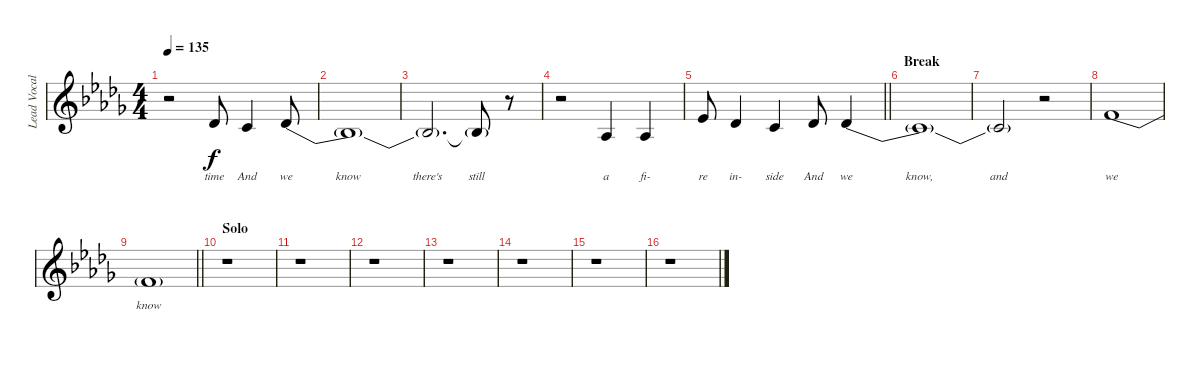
\track ("Lead Vocals" "Lead Vocal") {instrument lead6voice}
\staff {score}
\tuning (D4 A3 F3 C3 G2 C2) {hide}
\ts (4 4)
\tempo 135
\clef g2
\ks db
r.2{dy f} 13.4.8{lyrics (0 "time") lyrics (1 "") lyrics (2 "") lyrics (3 "") lyrics (4 "")} 12.4.4{lyrics (0 "And") lyrics (1 "") lyrics (2 "") lyrics (3 "") lyrics (4 "")} 10.4{be (custom 0 6 2 6 4 4 6 6 29 6 31 10 41 10 43 6 49 6 51 4 53 4 55 0 60 0)}.8{lyrics (0 "we") lyrics (1 "") lyrics (2 "") lyrics (3 "") lyrics (4 "")} |
10.4{t}.1{lyrics (0 "know") lyrics (1 "") lyrics (2 "") lyrics (3 "") lyrics (4 "")} |
10.4{t}.2{d lyrics (0 "there's") lyrics (1 "") lyrics (2 "") lyrics (3 "") lyrics (4 "")} 10.4{t}.8{lyrics (0 "still") lyrics (1 "") lyrics (2 "") lyrics (3 "") lyrics (4 "")} r.8 |
r.2 13.5.4{lyrics (0 "a") lyrics (1 "") lyrics (2 "") lyrics (3 "") lyrics (4 "")} 13.5.4{lyrics (0 "fi-") lyrics (1 "") lyrics (2 "") lyrics (3 "") lyrics (4 "")} |
\barLineRight lightlight
10.3.8{lyrics (0 "re") lyrics (1 "") lyrics (2 "") lyrics (3 "") lyrics (4 "")} 13.4.4{lyrics (0 "in-") lyrics (1 "") lyrics (2 "") lyrics (3 "") lyrics (4 "")} 12.4.4{lyrics (0 "side") lyrics (1 "") lyrics (2 "") lyrics (3 "") lyrics (4 "")} 13.4.8{lyrics (0 "And") lyrics (1 "") lyrics (2 "") lyrics (3 "") lyrics (4 "")} 12.4{be (custom 0 2 3 2 5 0 60 0)}.4{lyrics (0 "we") lyrics (1 "") lyrics (2 "") lyrics (3 "") lyrics (4 "")} |
\section ("" "Break")
12.4{t}.1{lyrics (0 "know,") lyrics (1 "") lyrics (2 "") lyrics (3 "") lyrics (4 "")} |
12.4{t}.2{lyrics (0 "and") lyrics (1 "") lyrics (2 "") lyrics (3 "") lyrics (4 "")} r.2 |
8.2{be (custom 0 0 27 0 29 2 32 0 60 0)}.1{lyrics (0 "we") lyrics (1 "") lyrics (2 "") lyrics (3 "") lyrics (4 "")} |
\barLineRight lightlight
8.2{t}.1{lyrics (0 "know") lyrics (1 "") lyrics (2 "") lyrics (3 "") lyrics (4 "")} |
\section ("" "Solo")
r.1 |
r.1 |
r.1 |
r.1 |
r.1 |
r.1 |
r.1
